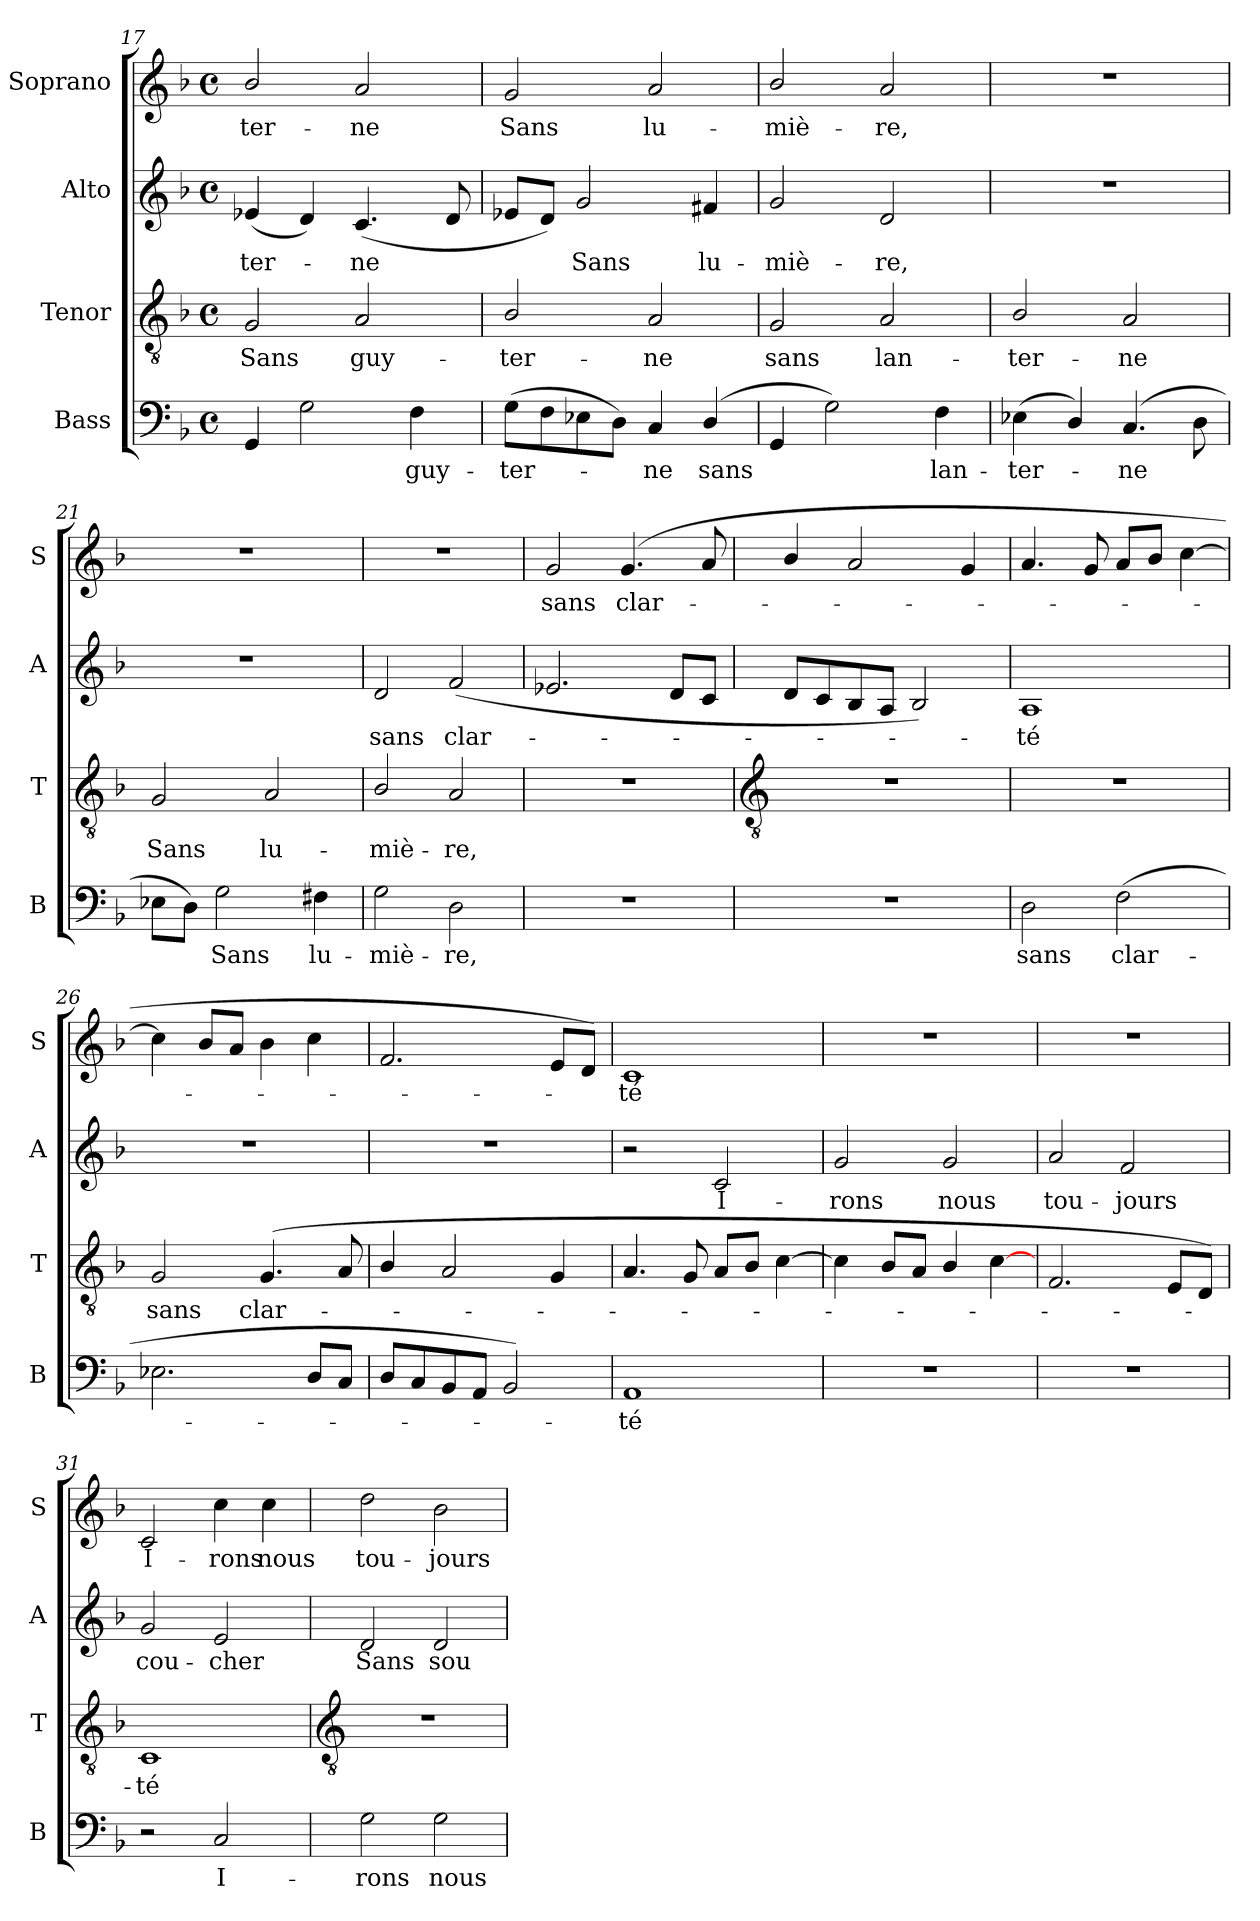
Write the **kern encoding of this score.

**kern	**text	**kern	**text	**kern	**text	**kern	**text
*part4	*part4	*part3	*part3	*part2	*part2	*part1	*part1
*staff4	*staff4	*staff3	*staff3	*staff2	*staff2	*staff1	*staff1
*I"Bass	*	*I"Tenor	*	*I"Alto	*	*I"Soprano	*
*I'B	*	*I'T	*	*I'A	*	*I'S	*
!!LO:LB:g=z
*clefF4	*	*clefGv2	*	*clefG2	*	*clefG2	*
*k[b-]	*	*k[b-]	*	*k[b-]	*	*k[b-]	*
*F:	*	*F:	*	*F:	*	*F:	*
*M4/4	*	*M4/4	*	*M4/4	*	*M4/4	*
*met(c)	*	*met(c)	*	*met(c)	*	*met(c)	*
=17	=17	=17	=17	=17	=17	=17	=17
!	!	!	!LO:LY:b	!	!LO:LY:b	!	!LO:LY:b
4GG	.	2G	Sans	(<4e-X	-ter-	2b-/	-ter-
2G	.	.	.	4d)	.	.	.
!	!	!	!LO:LY:b	!	!LO:LY:b	!	!LO:LY:b
.	.	2A	guy-	(<4.c	ne	2a	-ne
!	!LO:LY:b	!	!	!	!	!	!
4F	guy-	.	.	.	.	.	.
.	.	.	.	8d	.	.	.
=18	=18	=18	=18	=18	=18	=18	=18
!	!LO:LY:b	!	!LO:LY:b	!	!	!	!LO:LY:b
(>8GL	-ter-	2B-/	-ter-	8e-XL	.	2g	Sans
8F	.	.	.	8dJ)	.	.	.
!	!	!	!	!	!LO:LY:b	!	!
8E-X	.	.	.	2g	Sans	.	.
8DJ)	.	.	.	.	.	.	.
!	!LO:LY:b	!	!LO:LY:b	!	!	!	!LO:LY:b
4C	ne	2A	-ne	.	.	2a	lu-
!	!LO:LY:b	!	!	!	!LO:LY:b	!	!
(>4D/	sans	.	.	4f#X	lu-	.	.
=19	=19	=19	=19	=19	=19	=19	=19
!	!	!	!LO:LY:b	!	!LO:LY:b	!	!LO:LY:b
4GG	.	2G	sans	2g	-miè-	2b-/	-miè-
2G)	.	.	.	.	.	.	.
!	!	!	!LO:LY:b	!	!LO:LY:b	!	!LO:LY:b
.	.	2A	lan-	2d	-re,	2a	-re,
!	!LO:LY:b	!	!	!	!	!	!
4F	lan-	.	.	.	.	.	.
=20	=20	=20	=20	=20	=20	=20	=20
!	!LO:LY:b	!	!LO:LY:b	!	!	!	!
(<4E-X	-ter-	2B-/	-ter-	1r	.	1r	.
4D/)	.	.	.	.	.	.	.
!	!LO:LY:b	!	!LO:LY:b	!	!	!	!
(>4.C/	ne	2A	-ne	.	.	.	.
8D	.	.	.	.	.	.	.
=21	=21	=21	=21	=21	=21	=21	=21
!	!	!	!LO:LY:b	!	!	!	!
8E-XL	.	2G	Sans	1r	.	1r	.
8DJ)	.	.	.	.	.	.	.
!	!LO:LY:b	!	!	!	!	!	!
2G	Sans	.	.	.	.	.	.
!	!	!	!LO:LY:b	!	!	!	!
.	.	2A	lu-	.	.	.	.
!	!LO:LY:b	!	!	!	!	!	!
4F#X	lu-	.	.	.	.	.	.
=22	=22	=22	=22	=22	=22	=22	=22
!	!LO:LY:b	!	!LO:LY:b	!	!LO:LY:b	!	!
2G	-miè-	2B-/	-miè-	2d	sans	1r	.
!	!LO:LY:b	!	!LO:LY:b	!	!LO:LY:b	!	!
2D	-re,	2A	-re,	(<2f	clar-	.	.
=23	=23	=23	=23	=23	=23	=23	=23
!	!	!	!	!	!	!	!LO:LY:b
1r	.	1r	.	2.e-X	.	2g	sans
!	!	!	!	!	!	!	!LO:LY:b
.	.	.	.	.	.	(<4.g	clar-
.	.	.	.	8dL	.	.	.
.	.	.	.	8cJ	.	8a	.
!!LO:LB:g=z
=24	=24	=24	=24	=24	=24	=24	=24
*	*	*clefGv2	*	*	*	*	*
1r	.	1r	.	8dL	.	4b-/	.
.	.	.	.	8c	.	.	.
.	.	.	.	8B-	.	2a	.
.	.	.	.	8AJ	.	.	.
.	.	.	.	2B-)	.	.	.
.	.	.	.	.	.	4g	.
=25	=25	=25	=25	=25	=25	=25	=25
!	!LO:LY:b	!	!	!	!LO:LY:b	!	!
2D	sans	1r	.	1A	té	4.a	.
.	.	.	.	.	.	8g	.
!	!LO:LY:b	!	!	!	!	!	!
(<2F\	clar-	.	.	.	.	8aL	.
.	.	.	.	.	.	8b-J	.
.	.	.	.	.	.	[4cc	.
=26	=26	=26	=26	=26	=26	=26	=26
!	!	!	!LO:LY:b	!	!	!	!
2.E-X\	.	2G	sans	1r	.	4cc]	.
.	.	.	.	.	.	8b-L	.
.	.	.	.	.	.	8aJ	.
!	!	!	!LO:LY:b	!	!	!	!
.	.	(<4.G	clar-	.	.	4b-	.
8DL	.	.	.	.	.	4cc	.
8CJ	.	8A	.	.	.	.	.
=27	=27	=27	=27	=27	=27	=27	=27
8DL	.	4B-/	.	1r	.	2.f	.
8C	.	.	.	.	.	.	.
8BB-	.	2A	.	.	.	.	.
8AAJ	.	.	.	.	.	.	.
2BB-)	.	.	.	.	.	.	.
.	.	4G	.	.	.	8eL	.
.	.	.	.	.	.	8dJ)	.
=28	=28	=28	=28	=28	=28	=28	=28
!	!LO:LY:b	!	!	!	!	!	!LO:LY:b
1AA	té	4.A	.	2r	.	1c	té
.	.	8G	.	.	.	.	.
!	!	!	!	!	!LO:LY:b	!	!
.	.	8AL	.	2c	I-	.	.
.	.	8B-J	.	.	.	.	.
.	.	[4c\	.	.	.	.	.
=29	=29	=29	=29	=29	=29	=29	=29
!	!	!	!	!	!LO:LY:b	!	!
1r	.	4c\]	.	2g	-rons	1r	.
.	.	8B-L	.	.	.	.	.
.	.	8AJ	.	.	.	.	.
!	!	!	!	!	!LO:LY:b	!	!
.	.	4B-/	.	2g	nous	.	.
.	.	[4c\	.	.	.	.	.
=30	=30	=30	=30	=30	=30	=30	=30
!	!	!	!	!	!LO:LY:b	!	!
1r	.	2.F	.	2a	tou-	1r	.
!	!	!	!	!	!LO:LY:b	!	!
.	.	.	.	2f	-jours	.	.
.	.	8EL	.	.	.	.	.
.	.	8DJ)	.	.	.	.	.
=31	=31	=31	=31	=31	=31	=31	=31
!	!	!	!LO:LY:b	!	!LO:LY:b	!	!LO:LY:b
2r	.	1C	té	2g	cou-	2c	I-
!	!LO:LY:b	!	!	!	!LO:LY:b	!	!LO:LY:b
2C	I-	.	.	2e	-cher	4cc	-rons
!	!	!	!	!	!	!	!LO:LY:b
.	.	.	.	.	.	4cc	nous
!!LO:LB:g=z
=32	=32	=32	=32	=32	=32	=32	=32
*	*	*clefGv2	*	*	*	*	*
!	!LO:LY:b	!	!	!	!LO:LY:b	!	!LO:LY:b
2G	-rons	1r	.	2d	Sans	2dd	tou-
!	!LO:LY:b	!	!	!	!LO:LY:b	!	!LO:LY:b
2G	nous	.	.	2d	sou-	2b-	-jours
=	=	=	=	=	=	=	=
*-	*-	*-	*-	*-	*-	*-	*-
